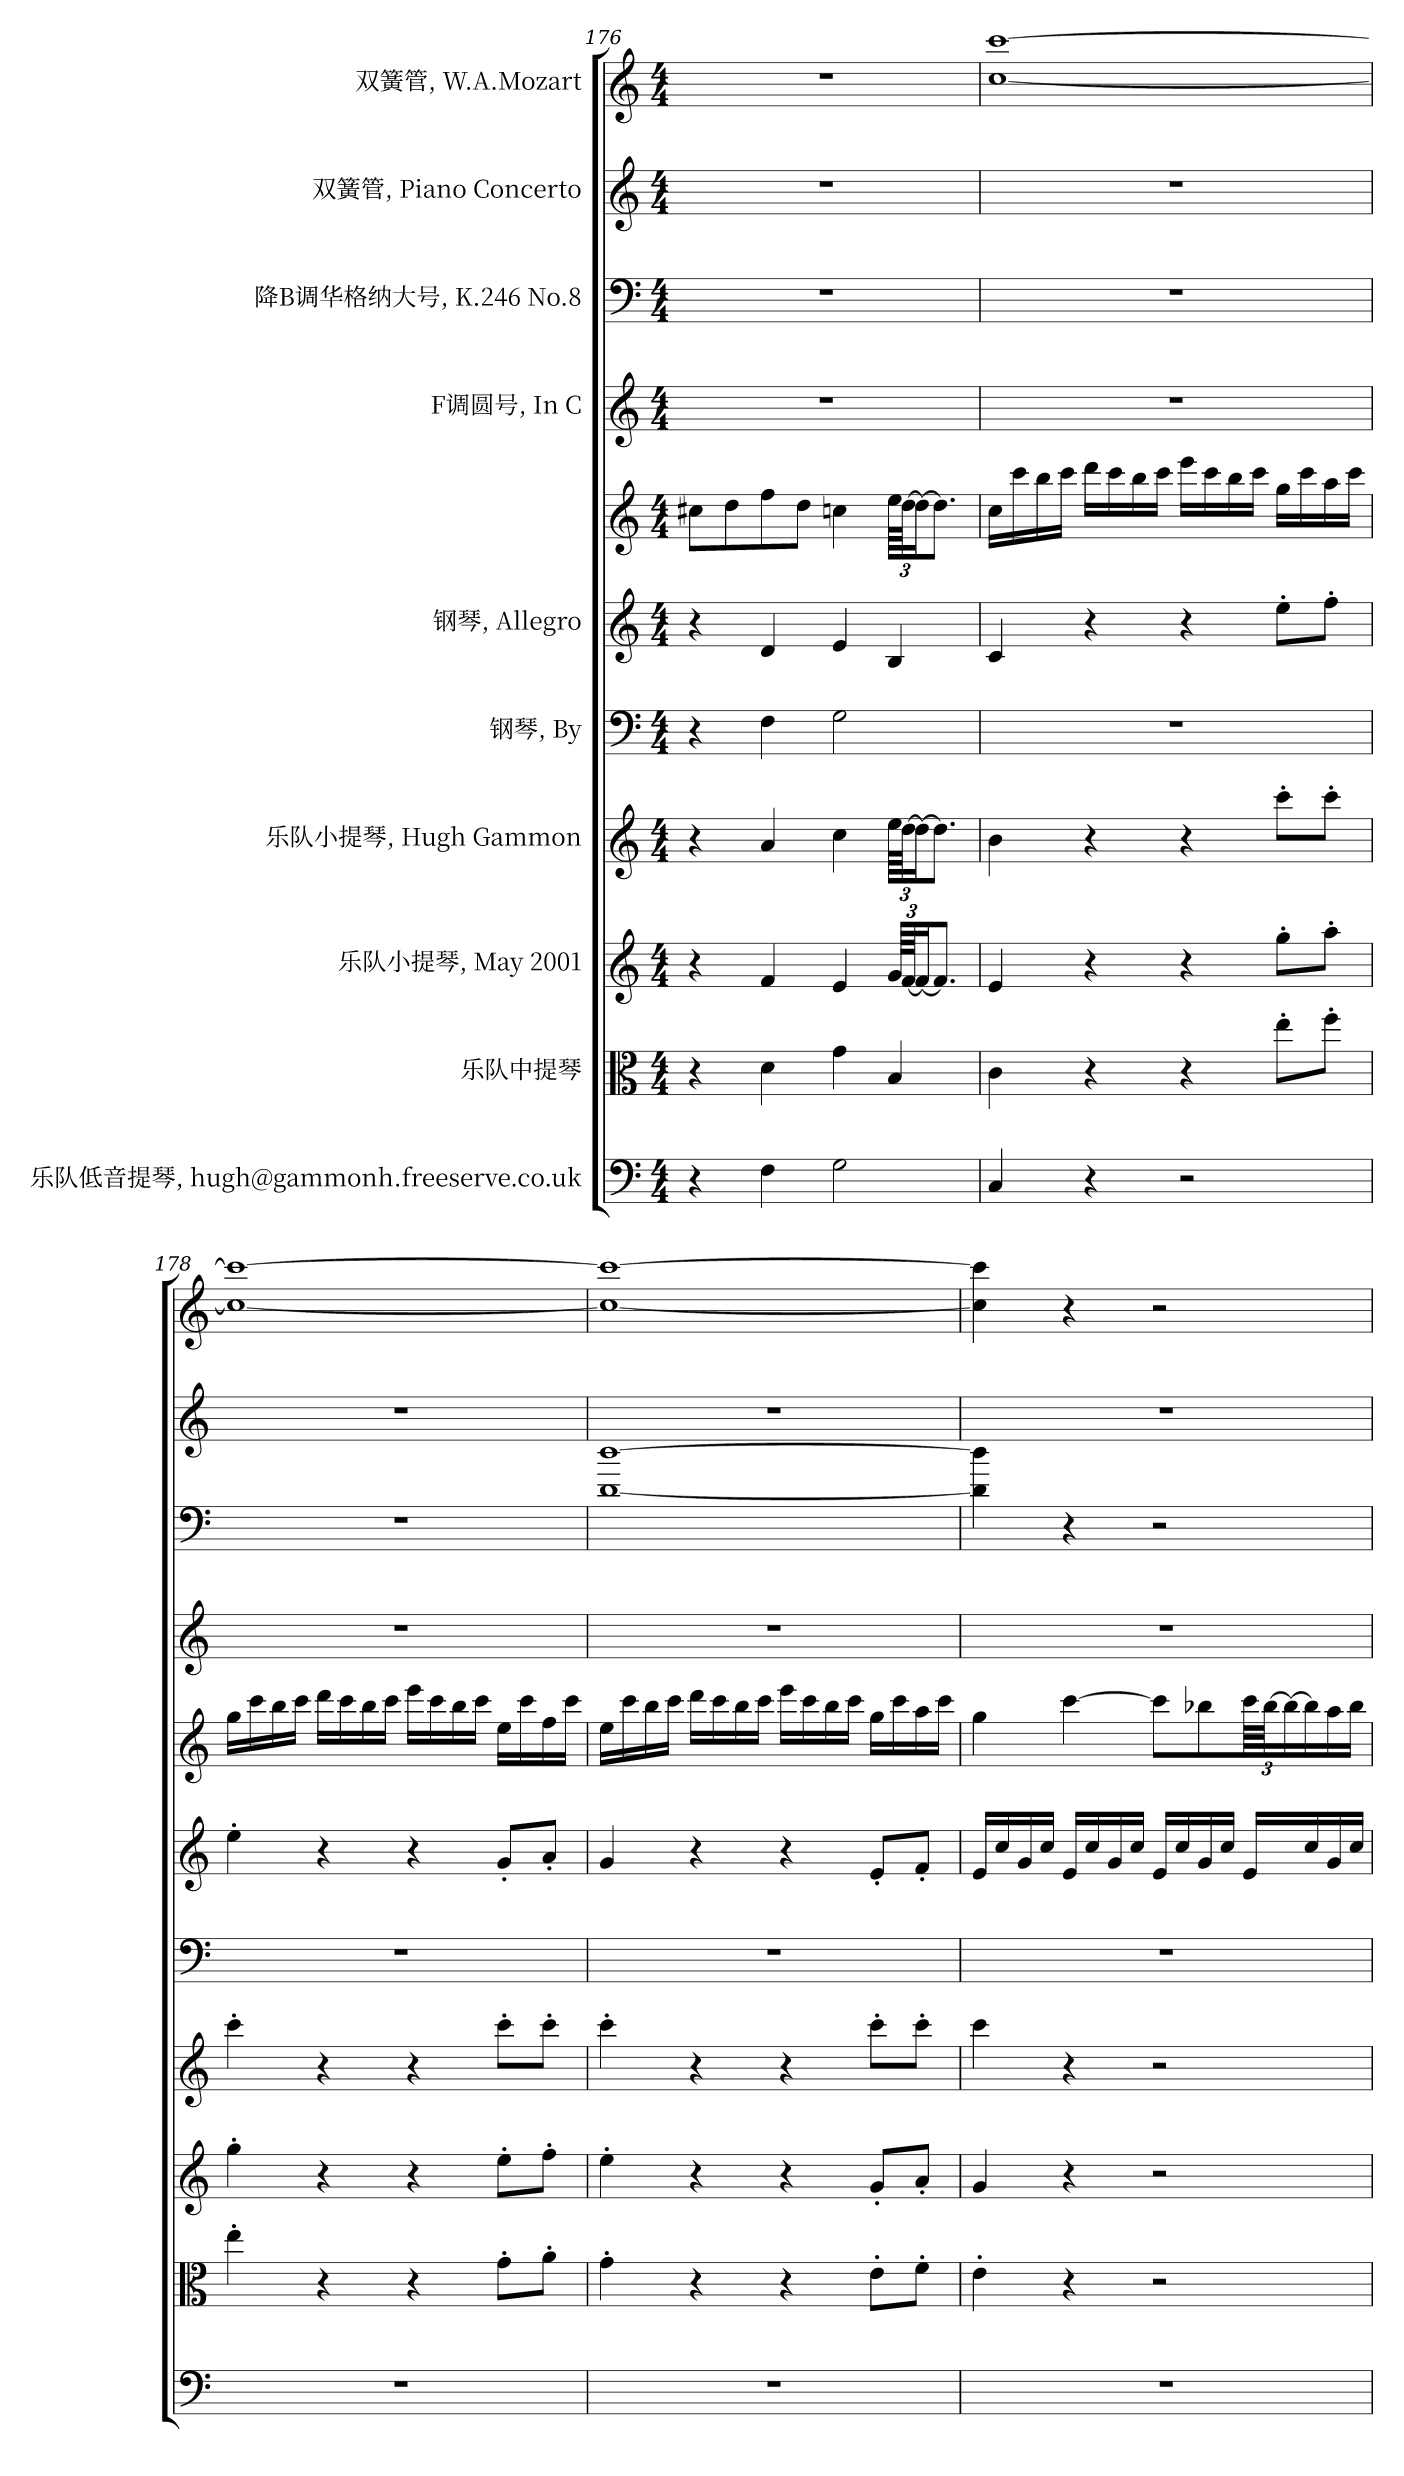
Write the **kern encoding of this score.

**kern	**kern	**kern	**kern	**kern	**kern	**kern	**kern	**kern	**kern	**kern
*part10	*part9	*part8	*part7	*part6	*part5	*part5	*part4	*part3	*part2	*part1
*staff11	*staff10	*staff9	*staff8	*staff7	*staff6	*staff5	*staff4	*staff3	*staff2	*staff1
*I"乐队低音提琴, hugh@gammonh.freeserve.co.uk	*I"乐队中提琴	*I"乐队小提琴, May 2001	*I"乐队小提琴, Hugh Gammon	*I"钢琴,       By	*I"钢琴, Allegro	*	*I"F调圆号, In C	*I"降B调华格纳大号, K.246 No.8	*I"双簧管, Piano Concerto	*I"双簧管, W.A.Mozart
!!LO:PB:g=z
*clefF4	*clefC3	*clefG2	*clefG2	*clefF4	*clefG2	*clefG2	*clefG2	*clefF4	*clefG2	*clefG2
*ITrd7c12	*	*	*	*	*	*	*ITrd4c7	*ITrd1c2	*	*
*k[]	*k[]	*k[]	*k[]	*k[]	*k[]	*k[]	*k[b-]	*k[b-e-]	*k[]	*k[]
*M4/4	*M4/4	*M4/4	*M4/4	*M4/4	*M4/4	*M4/4	*M4/4	*M4/4	*M4/4	*M4/4
=176	=176	=176	=176	=176	=176	=176	=176	=176	=176	=176
4r	4r	4r	4r	4r	4r	8cc#X\L	1r	1r	1r	1r
.	.	.	.	.	.	8dd\	.	.	.	.
4FF\	4d\	4f/	4a/	4F\	4d/	8ff\	.	.	.	.
.	.	.	.	.	.	8dd\J	.	.	.	.
2GG\	4g\	4e/	4cc\	2G\	4e/	4ccn\	.	.	.	.
*	*	*Xbrackettup	*Xbrackettup	*	*	*Xbrackettup	*	*	*	*
.	4B/	96g/LLLL	96ee\LLLL	.	4B/	96ee\LLLL	.	.	.	.
.	.	[96f/JJ	[96dd\JJ	.	.	[96dd\JJ	.	.	.	.
.	.	24f/J_	24dd\J_	.	.	24dd\J_	.	.	.	.
.	.	8.f/J]	8.dd\J]	.	.	8.dd\J]	.	.	.	.
=177	=177	=177	=177	=177	=177	=177	=177	=177	=177	=177
4CC/	4c\	4e/	4b\	1r	4c/	16cc\LL	1r	1r	1r	[1cc [1ccc
.	.	.	.	.	.	16ccc\	.	.	.	.
.	.	.	.	.	.	16bb\	.	.	.	.
.	.	.	.	.	.	16ccc\JJ	.	.	.	.
4r	4r	4r	4r	.	4r	16ddd\LL	.	.	.	.
.	.	.	.	.	.	16ccc\	.	.	.	.
.	.	.	.	.	.	16bb\	.	.	.	.
.	.	.	.	.	.	16ccc\JJ	.	.	.	.
2r	4r	4r	4r	.	4r	16eee\LL	.	.	.	.
.	.	.	.	.	.	16ccc\	.	.	.	.
.	.	.	.	.	.	16bb\	.	.	.	.
.	.	.	.	.	.	16ccc\JJ	.	.	.	.
.	8ee'\L	8gg'\L	8ccc'\L	.	8ee'\L	16gg\LL	.	.	.	.
.	.	.	.	.	.	16ccc\	.	.	.	.
.	8ff'\J	8aa'\J	8ccc'\J	.	8ff'\J	16aa\	.	.	.	.
.	.	.	.	.	.	16ccc\JJ	.	.	.	.
!!LO:PB:g=z
=178	=178	=178	=178	=178	=178	=178	=178	=178	=178	=178
1r	4ee'\	4gg'\	4ccc'\	1r	4ee'\	16gg\LL	1r	1r	1r	1cc_ 1ccc_
.	.	.	.	.	.	16ccc\	.	.	.	.
.	.	.	.	.	.	16bb\	.	.	.	.
.	.	.	.	.	.	16ccc\JJ	.	.	.	.
.	4r	4r	4r	.	4r	16ddd\LL	.	.	.	.
.	.	.	.	.	.	16ccc\	.	.	.	.
.	.	.	.	.	.	16bb\	.	.	.	.
.	.	.	.	.	.	16ccc\JJ	.	.	.	.
.	4r	4r	4r	.	4r	16eee\LL	.	.	.	.
.	.	.	.	.	.	16ccc\	.	.	.	.
.	.	.	.	.	.	16bb\	.	.	.	.
.	.	.	.	.	.	16ccc\JJ	.	.	.	.
.	8g'\L	8ee'\L	8ccc'\L	.	8g'/L	16ee\LL	.	.	.	.
.	.	.	.	.	.	16ccc\	.	.	.	.
.	8a'\J	8ff'\J	8ccc'\J	.	8a'/J	16ff\	.	.	.	.
.	.	.	.	.	.	16ccc\JJ	.	.	.	.
=179	=179	=179	=179	=179	=179	=179	=179	=179	=179	=179
1r	4g'\	4ee'\	4ccc'\	1r	4g/	16ee\LL	1r	[1c [1cc	1r	1cc_ 1ccc_
.	.	.	.	.	.	16ccc\	.	.	.	.
.	.	.	.	.	.	16bb\	.	.	.	.
.	.	.	.	.	.	16ccc\JJ	.	.	.	.
.	4r	4r	4r	.	4r	16ddd\LL	.	.	.	.
.	.	.	.	.	.	16ccc\	.	.	.	.
.	.	.	.	.	.	16bb\	.	.	.	.
.	.	.	.	.	.	16ccc\JJ	.	.	.	.
.	4r	4r	4r	.	4r	16eee\LL	.	.	.	.
.	.	.	.	.	.	16ccc\	.	.	.	.
.	.	.	.	.	.	16bb\	.	.	.	.
.	.	.	.	.	.	16ccc\JJ	.	.	.	.
.	8e'\L	8g'/L	8ccc'\L	.	8e'/L	16gg\LL	.	.	.	.
.	.	.	.	.	.	16ccc\	.	.	.	.
.	8f'\J	8a'/J	8ccc'\J	.	8f'/J	16aa\	.	.	.	.
.	.	.	.	.	.	16ccc\JJ	.	.	.	.
!!LO:PB:g=z
=180	=180	=180	=180	=180	=180	=180	=180	=180	=180	=180
1r	4e'\	4g/	4ccc\	1r	16e/LL	4gg\	1r	4c\] 4cc\]	1r	4cc\] 4ccc\]
.	.	.	.	.	16cc/	.	.	.	.	.
.	.	.	.	.	16g/	.	.	.	.	.
.	.	.	.	.	16cc/JJ	.	.	.	.	.
.	4r	4r	4r	.	16e/LL	[4ccc\	.	4r	.	4r
.	.	.	.	.	16cc/	.	.	.	.	.
.	.	.	.	.	16g/	.	.	.	.	.
.	.	.	.	.	16cc/JJ	.	.	.	.	.
.	2r	2r	2r	.	16e/LL	8ccc\L]	.	2r	.	2r
.	.	.	.	.	16cc/	.	.	.	.	.
.	.	.	.	.	16g/	8bb-X\	.	.	.	.
.	.	.	.	.	16cc/JJ	.	.	.	.	.
.	.	.	.	.	16e/LL	96ccc\LLL	.	.	.	.
.	.	.	.	.	.	[96bb-\JJ	.	.	.	.
.	.	.	.	.	.	24bb-\_	.	.	.	.
.	.	.	.	.	16cc/	16bb-\]	.	.	.	.
.	.	.	.	.	16g/	16aa\	.	.	.	.
.	.	.	.	.	16cc/JJ	16bb-\JJ	.	.	.	.
=	=	=	=	=	=	=	=	=	=	=
*-	*-	*-	*-	*-	*-	*-	*-	*-	*-	*-
